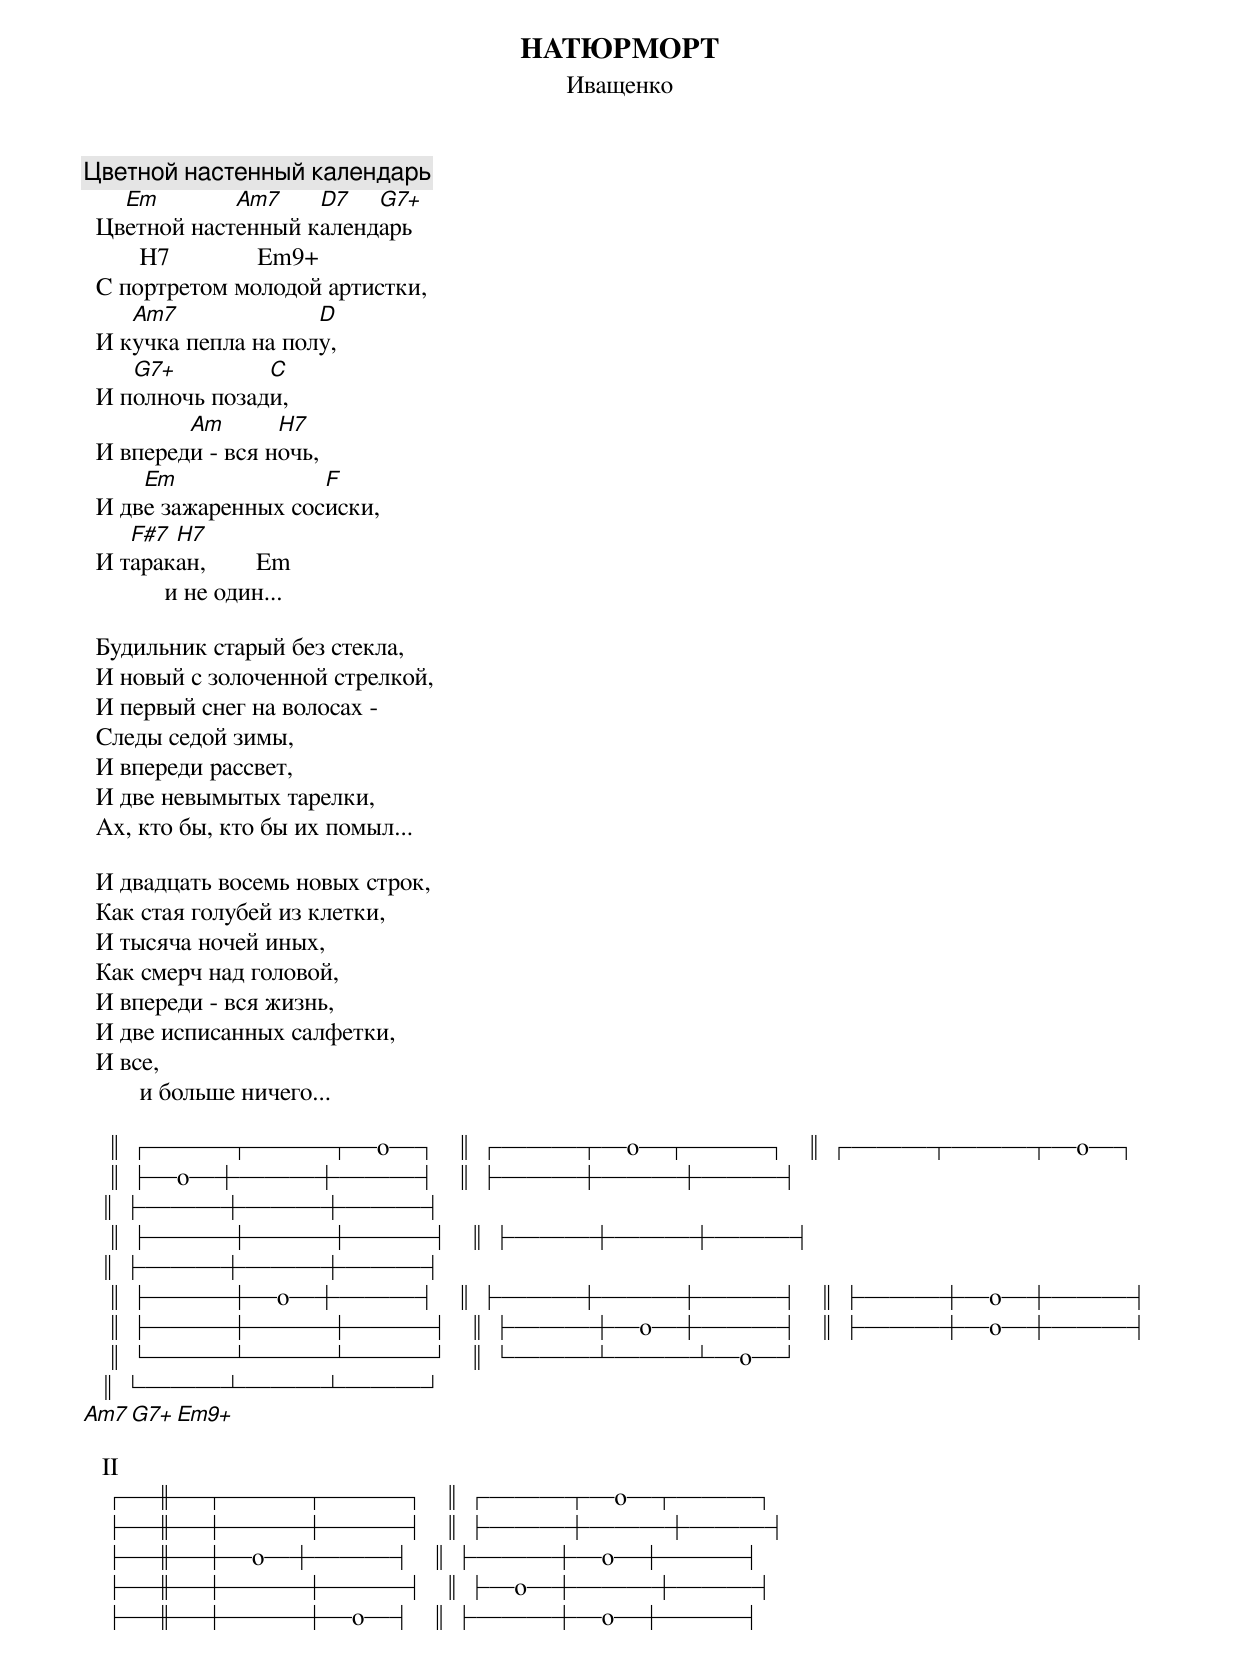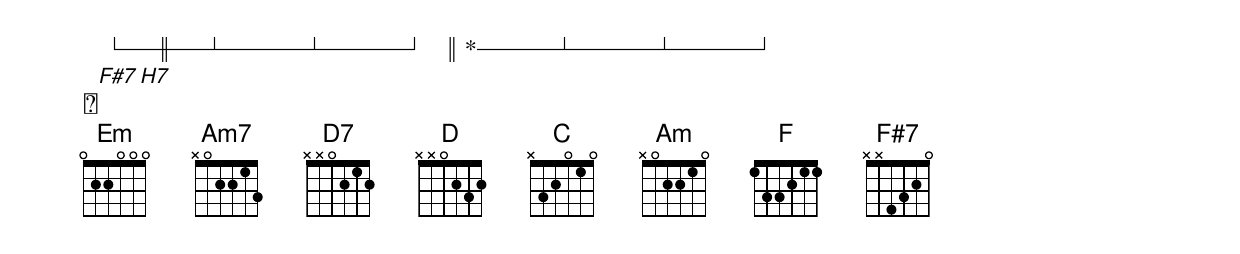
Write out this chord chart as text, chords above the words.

НАТЮРМОРТ
Иващенко
Цветной настенный календарь
    Em        Am7    D7   G7+
  Цветной настенный календарь
         H7              Em9+
  С портретом молодой артистки,
     Am7              D
  И кучка пепла на полу,
     G7+         C
  И полночь позади,
          Am       H7
  И впереди - вся ночь,
      Em              F
  И две зажаренных сосиски,
     F#7 H7
  И таракан,        Em
             и не один...

  Будильник старый без стекла,
  И новый с золоченной стрелкой,
  И первый снег на волосах -
  Следы седой зимы,
  И впереди рассвет,
  И две невымытых тарелки,
  Ах, кто бы, кто бы их помыл...

  И двадцать восемь новых строк,
  Как стая голубей из клетки,
  И тысяча ночей иных,
  Как смерч над головой,
  И впереди - вся жизнь,
  И две исписанных салфетки,
  И все,
         и больше ничего...

   ║┌───┬───┬─o─┐  ║┌───┬─o─┬───┐  ║┌───┬───┬─o─┐
   ║├─o─┼───┼───┤  ║├───┼───┼───┤  ║├───┼───┼───┤
   ║├───┼───┼───┤  ║├───┼───┼───┤  ║├───┼───┼───┤
   ║├───┼─o─┼───┤  ║├───┼───┼───┤  ║├───┼─o─┼───┤
   ║├───┼───┼───┤  ║├───┼─o─┼───┤  ║├───┼─o─┼───┤
   ║└───┴───┴───┘  ║└───┴───┴─o─┘  ║└───┴───┴───┘
         Am7             G7+             Em9+

   II
   ┌─╫─┬───┬───┐  ║┌───┬─o─┬───┐
   ├─╫─┼───┼───┤  ║├───┼───┼───┤
   ├─╫─┼─o─┼───┤  ║├───┼─o─┼───┤
   ├─╫─┼───┼───┤  ║├─o─┼───┼───┤
   ├─╫─┼───┼─o─┤  ║├───┼─o─┼───┤
   └─╫─┴───┴───┘  ║*───┴───┴───┘
        F#7             H7

